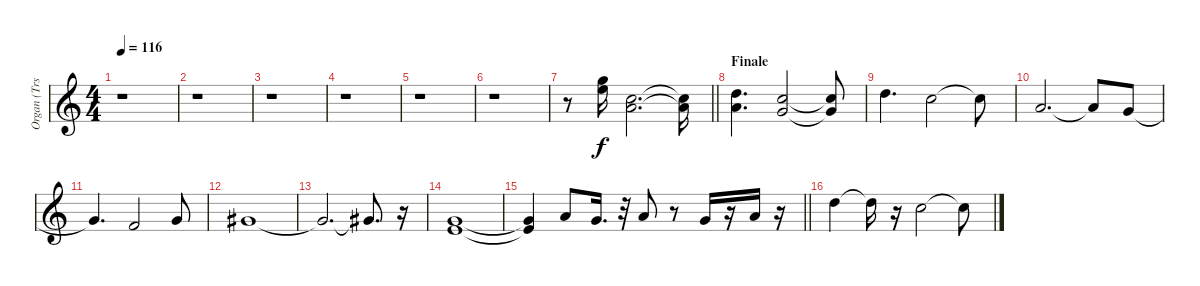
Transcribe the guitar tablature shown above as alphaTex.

\track ("Organ (Trs. 1-2A/1-2B)" "Organ (Trs") {instrument rockorgan}
\staff {score}
\tuning (E4 B3 G3 D3 A2 E2) {hide}
\ts (4 4)
\tempo 116
\clef g2
\ks c
r.1{dy f} |
r.1 |
r.1 |
r.1 |
r.1 |
r.1 |
\barLineRight lightlight
r.8 (15.1 17.2).16 (13.2 14.3).2{d} (13.2{t} 14.3{t}).16 |
\section ("" "Finale")
(15.2 14.3).4{d} (13.2 12.3).2 (13.2{t} 12.3{t}).8 |
15.2.4{d} 13.2.2 13.2{t}.8 |
14.3.2{d} 14.3{t}.8 12.3.8 |
12.3{t}.4{d} 10.3.2 12.3.8 |
9.2.1 |
9.2{t}.2{d} 9.2{t}.8{d} r.16 |
(0.1 8.2).1 |
\barLineRight lightlight
(0.1{t} 8.2{t}).4 5.1.8 3.1.16{d} r.32 5.1.8 r.8 3.1.16 r.16 5.1.16 r.16 |
10.1.4 10.1{t}.16 r.16 8.1.2 8.1{t}.8
